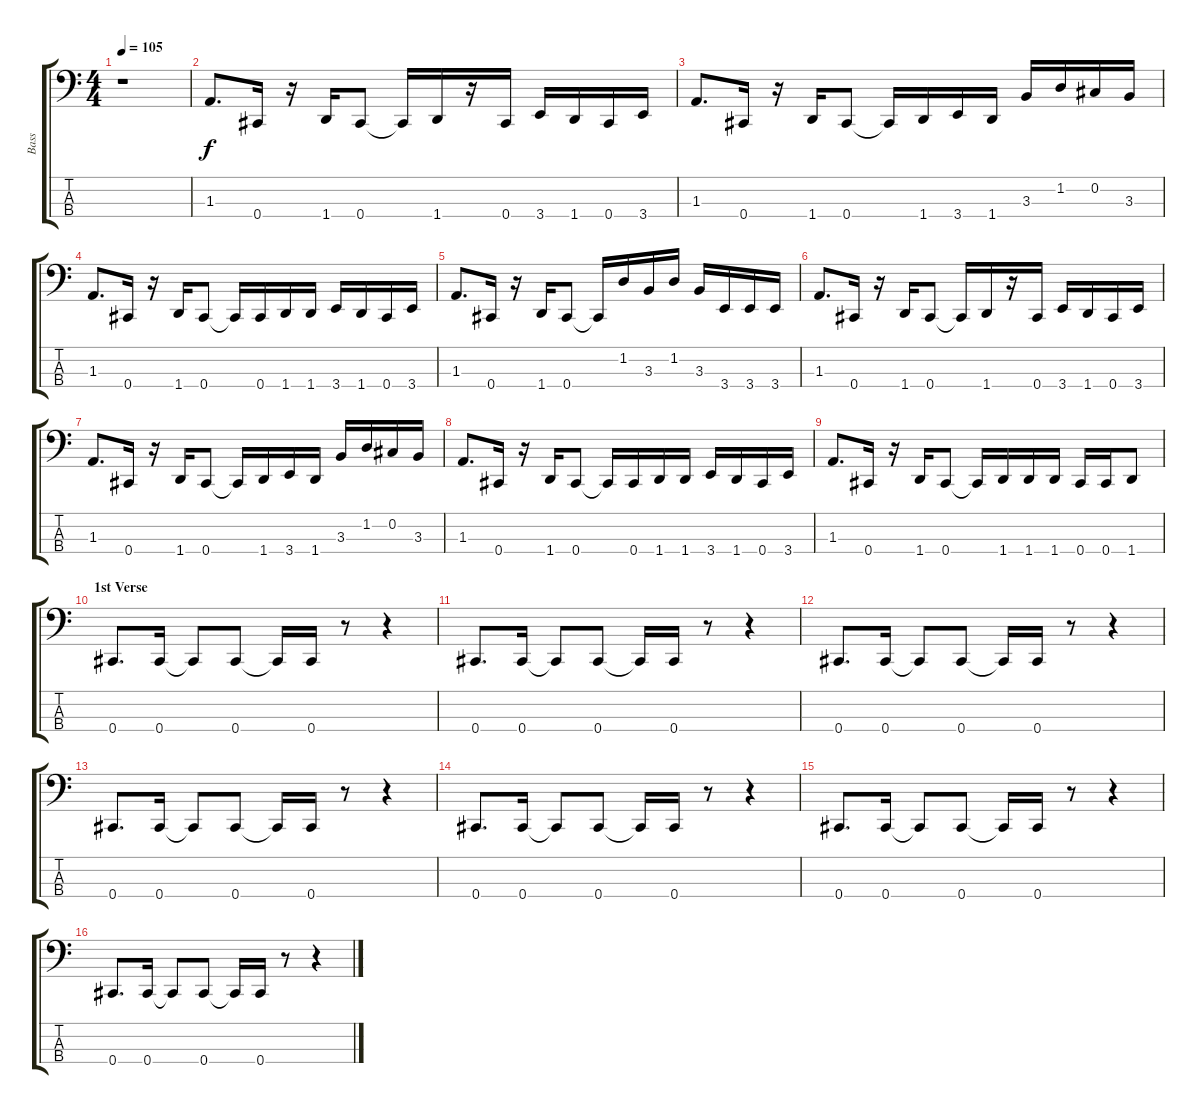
\track ("Bass" "Bass") {instrument electricbasspick}
\staff {score tabs}
\tuning (Gb2 Db2 Ab1 Db1) {hide}
\ts (4 4)
\tempo 105
\clef f4
\ks c
r.1{dy f instrument electricbasspick} |
1.3.8{d} 0.4.16 r.16 1.4.16 0.4.8 0.4{t}.16 1.4.16 r.16 0.4.16 3.4.16 1.4.16 0.4.16 3.4.16 |
1.3.8{d} 0.4.16 r.16 1.4.16 0.4.8 0.4{t}.16 1.4.16 3.4.16 1.4.16 3.3.16 1.2.16 0.2.16 3.3.16 |
1.3.8{d} 0.4.16 r.16 1.4.16 0.4.8 0.4{t}.16 0.4.16 1.4.16 1.4.16 3.4.16 1.4.16 0.4.16 3.4.16 |
1.3.8{d} 0.4.16 r.16 1.4.16 0.4.8 0.4{t}.16 1.2.16 3.3.16 1.2.16 3.3.16 3.4.16 3.4.16 3.4.16 |
1.3.8{d} 0.4.16 r.16 1.4.16 0.4.8 0.4{t}.16 1.4.16 r.16 0.4.16 3.4.16 1.4.16 0.4.16 3.4.16 |
1.3.8{d} 0.4.16 r.16 1.4.16 0.4.8 0.4{t}.16 1.4.16 3.4.16 1.4.16 3.3.16 1.2.16 0.2.16 3.3.16 |
1.3.8{d} 0.4.16 r.16 1.4.16 0.4.8 0.4{t}.16 0.4.16 1.4.16 1.4.16 3.4.16 1.4.16 0.4.16 3.4.16 |
1.3.8{d} 0.4.16 r.16 1.4.16 0.4.8 0.4{t}.16 1.4.16 1.4.16 1.4.16 0.4.16 0.4.16 1.4.8 |
\section ("" "1st Verse")
0.4.8{d} 0.4.16 0.4{t}.8 0.4.8 0.4{t}.16 0.4.16 r.8 r.4 |
0.4.8{d} 0.4.16 0.4{t}.8 0.4.8 0.4{t}.16 0.4.16 r.8 r.4 |
0.4.8{d} 0.4.16 0.4{t}.8 0.4.8 0.4{t}.16 0.4.16 r.8 r.4 |
0.4.8{d} 0.4.16 0.4{t}.8 0.4.8 0.4{t}.16 0.4.16 r.8 r.4 |
0.4.8{d} 0.4.16 0.4{t}.8 0.4.8 0.4{t}.16 0.4.16 r.8 r.4 |
0.4.8{d} 0.4.16 0.4{t}.8 0.4.8 0.4{t}.16 0.4.16 r.8 r.4 |
0.4.8{d} 0.4.16 0.4{t}.8 0.4.8 0.4{t}.16 0.4.16 r.8 r.4
